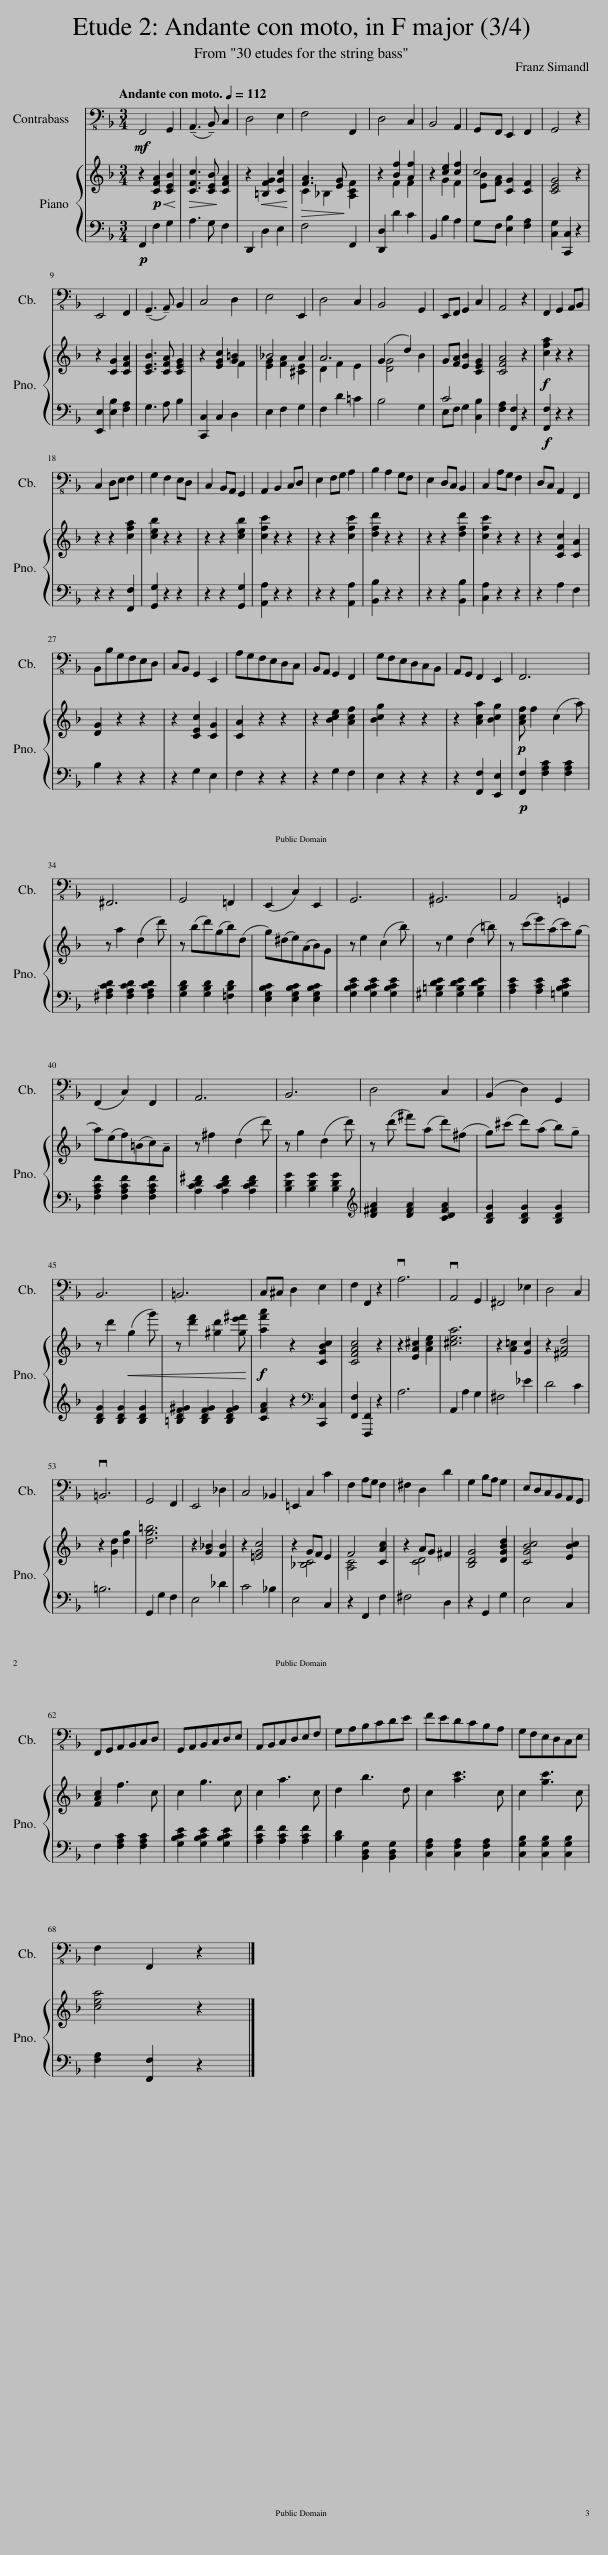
X:1
%%score 1 { ( 2 4 ) | ( 3 5 ) }
L:1/8
Q:1/4=112
M:3/4
I:linebreak $
K:F
V:1 bass-8
V:2 treble
V:4 treble
V:3 bass
V:5 bass
V:1
!mf! F,,4 G,,2 | (!tenuto!A,,3 !tenuto!B,,) C,2 | D,4 E,2 | F,4 F,,2 | D,4 C,2 | %5
 B,,4 A,,2 | G,,F,, E,,2 F,,2 | G,,4 z2 |$ E,,4 F,,2 | (!tenuto!G,,3 !tenuto!A,,) B,,2 | %10
 C,4 D,2 | E,4 E,,2 | D,4 C,2 | B,,4 G,,2 | E,,F,, G,,2 C,2 | %15
 A,,4 z2 | F,,2 G,,2 A,,B,, |$ C,2 D,E, F,2 | G,2 F,2 E,D, | C,2 B,,A,, G,,2 | %20
 A,,2 B,,2 C,D, | E,2 F,G, A,2 | B,2 A,2 G,F, | E,2 D,C, B,,2 | C,2 A,G, F,2 | %25
 D,C, A,,2 F,,2 |$ B,,B,G,F,E,D, | C,B,, G,,2 E,,2 | A,G,F,E,D,C, | B,,A,, G,,2 F,,2 | %30
 G,F,E,D,C,B,, | A,,G,, F,,2 E,,2 | F,,6 |$ ^F,,6 | G,,4 =F,,2 | %35
 (E,,2 C,2) E,,2 | G,,6 | ^G,,6 | A,,4 =G,,2 |$ (F,,2 C,2) F,,2 | %40
 A,,6 | B,,6 | D,4 C,2 | (B,,2 D,2) G,,2 |$ B,,6 | %45
 =B,,6 | C,^C, D,2 E,2 | F,2 F,,2 z2 | vA,6 | vA,,4 G,,2 | %50
 ^F,,4 _E,2 | D,4 C,2 |$ v=B,,6 | G,,4 F,,2 | E,,4 _D,2 | %55
 C,4 _B,,2 | =E,,2 C,2 C2 | F,2 A,G, F,2 | ^F,2 D,2 D2 | G,2 B,A, G,2 | %60
 E,D,C,B,,A,,G,, |$ F,,G,,A,,B,,C,D, | G,,A,,B,,C,D,E, | A,,B,,C,D,E,F, | G,A,B,CDE | %65
 FEDCB,A, | G,F,E,D,C,E, |$ F,2 F,,2 z2 |] %68
V:2
 z2!p!!<(! [CFA]2 [CEB]2!<)! |!>(! [CFc]3 [CEB]!>)! [CFA]2 | z2!<(! [=B,FG]2 [CGc]2!<)! |!>(! C2 _B,2!>)! [A,CF]2 | z2 F2 F2 | %5
 z2 G2 F2 | [EB][FA] [CG]2 [CF]2 | [CEG]4 z2 |$ z2 [CG]2 [CFA]2 | [CEB]3 [CFA] [CEG]2 | %10
 z2 [EGc]2 F2 | [EG]2 [FA]2 [^CE]2 | D2 F2 E2 | (G2 d2) B2 | G[FA] [EB]2 [CEG]2 | %15
 [CFA]4 z2 |!f! [cfa]2 z2 z2 |$ z2 z2 [cfa]2 | [ceb]2 z2 z2 | z2 z2 [ceb]2 | %20
 [cfc']2 z2 z2 | z2 z2 [cfc']2 | [dfd']2 z2 z2 | z2 z2 [dfd']2 | [cfc']2 z2 z2 | %25
 z2 [CFc]2 [CA]2 |$ [DG]2 z2 z2 | z2 [CEc]2 [CG]2 | [CA]2 z2 z2 | z2 [Bce]2 [Acf]2 | %30
 [Bcg]2 z2 z2 | z2 [Aca]2 [Bcg]2 |!p! [Acf] f2 (c2 a) |$ z a2 (d2 d') | z (bd')(gb)(d | %35
 g)(^de)(AB)G | z e2 (c2 b) | z e2 (d2 =b) | z (c'e')(ac')(g |$ a)(ef)(=Bc)!tenuto!A | %40
 z ^f2 (d2 d') | z g2 (d2 d') | z (d' ^f')(a d')(^f | g)(^c' d')(a b)!tenuto!g |$ z d'2!<(! (g2 g') | %45
 z [d'f']2 [^gd']2 [ge'^f']!<)! |!f! [af'a']2 z2 [CGBc]2 | [CFAc]4 z2 | z2 [EA^c]2 [Ace]2 | [^cea]6 | %50
 z2 [A=c]2 [Gc]2 | z2 [^FAd]4 |$ z2 [Gd]2 [dg]2 | [dg=b]6 | z2 [G_B]2 [FB]2 | %55
 z2 [=EGc]4 | z2 [_B,C]4 | [A,C]4 C2 | z2 [CD]4 | [B,DG]4 [DGBd]2 | %60
 [CGBc]4 [EBc]2 |$ [FAc]2 f3 c | c2 g3 c | c2 a3 c | d2 b3 d | %65
 c2 [ac']3 c | c2 [gc']3 c |$ [cea]4 z2 |] %68
V:3
!p! F,,2 F,2 G,2 | A,3 G, F,2 | D,,2 D,2 E,2 | F,4 F,,2 | [D,,D,]2 D2 C2 | %5
 B,,2 B,2 A,2 | G,F, [E,B,]2 [F,A,]2 | [C,G,]2 [C,,C,]2 z2 |$ [E,,E,]2 [E,B,]2 [F,A,]2 | G,3 A, B,2 | %10
 [C,,C,]2 C,2 D,2 | E,2 F,2 G,2 | F,2 D2 =C2 | B,4 G,2 | E,F, G,2 [C,B,]2 | %15
 [F,A,]2 [F,,F,]2 z2 |!f! [F,,F,]2 z2 z2 |$ z2 z2 [F,,F,]2 | [G,,G,]2 z2 z2 | z2 z2 [G,,G,]2 | %20
 [A,,A,]2 z2 z2 | z2 z2 [A,,A,]2 | [B,,B,]2 z2 z2 | z2 z2 [B,,B,]2 | [C,A,]2 z2 z2 | %25
 z2 A,2 F,2 |$ B,2 z2 z2 | z2 G,2 E,2 | F,2 z2 z2 | z2 G,2 F,2 | %30
 E,2 z2 z2 | z2 [F,,F,]2 [E,,E,]2 |!p! [F,,F,]2 [F,A,C]2 [F,A,C]2 |$ [^F,A,CD]2 [F,A,CD]2 [F,A,CD]2 | [G,B,D]2 [G,B,D]2 [=F,B,D]2 | %35
 [E,G,B,C]2 [E,G,B,C]2 [E,G,B,C]2 | [G,B,CE]2 [G,B,CE]2 [G,B,CE]2 | [^G,=B,DE]2 [G,B,DE]2 [G,B,DE]2 | [A,CE]2 [A,CE]2 [=G,B,CE]2 |$ [F,A,CF]2 [F,A,CF]2 [F,A,CF]2 | %40
 [A,CD^F]2 [A,CDF]2 [A,CDF]2 | [B,DG]2 [B,DG]2 [B,DG]2 |[K:treble] [D^FA]2 [DFA]2 [CDFA]2 | [B,DG]2 [B,DG]2 [B,DG]2 |$ [B,DG]2 [B,DG]2 [B,DG]2 | %45
 [=B,DF^G]2 [B,DFG]2 [B,DFG]2 | [CFA]2 z2[K:bass] [C,,C,]2 | [F,,F,]2 [F,,,F,,]2 z2 | A,6 | A,,2 A,2 G,2 | %50
 ^F,4 _E2 | D4 C2 |$ =B,6 | G,,2 G,2 F,2 | E,4 _D2 | %55
 C4 _B,2 | E,4 C,2 | z2 F,,2 F,2 | ^F,4 D,2 | z2 G,,2 G,2 | %60
 E,4 C,2 |$ F,2 [F,A,C]2 [F,A,C]2 | [G,B,CE]2 [G,B,CE]2 [G,B,CE]2 | [A,CF]2 [A,CF]2 [A,CF]2 | [B,D]2 [B,,D,G,]2 [B,,D,G,]2 | %65
 [C,F,A,]2 [C,F,A,]2 [C,F,A,]2 | [C,G,B,]2 [C,G,B,]2 [C,G,B,]2 |$ [F,A,]2 [F,,F,]2 z2 |] %68
V:4
 x6 | x6 | x6 | [FA]3 [EG] x2 | x2 [Bf]2 [Af]2 | %5
 x2 [ce]2 [cf]2 | c4 x2 | x6 |$ x6 | x6 | %10
 x4 [G=B]2 | _B4 A2 | A6 | [DG]4 x2 | x6 | %15
 x6 | x6 |$ x6 | x6 | x6 | %20
 x6 | x6 | x6 | x6 | x6 | %25
 x6 |$ x6 | x6 | x6 | x6 | %30
 x6 | x6 | x6 |$ x6 | x6 | %35
 x6 | x6 | x6 | x6 |$ x6 | %40
 x6 | x6 | x6 | x6 |$ x6 | %45
 x6 | x6 | x6 | x6 | x6 | %50
 x6 | x6 |$ x6 | x6 | x6 | %55
 x6 | x2 GF E2 | F4 [Ac]2 | x2 AG ^F2 | x6 | %60
 x6 |$ x6 | x6 | x6 | x6 | %65
 x6 | x6 |$ x6 |] %68
V:5
 x6 | x6 | x6 | x6 | x6 | %5
 x6 | x6 | x6 |$ x6 | x6 | %10
 x6 | x6 | x6 | x6 | C4 x2 | %15
 x6 | x6 |$ x6 | x6 | x6 | %20
 x6 | x6 | x6 | x6 | x6 | %25
 x6 |$ x6 | x6 | x6 | x6 | %30
 x6 | x6 | x6 |$ x6 | x6 | %35
 x6 | x6 | x6 | x6 |$ x6 | %40
 x6 | x6 |[K:treble] x6 | x6 |$ x6 | %45
 x6 | x4[K:bass] x2 | x6 | x6 | x6 | %50
 x6 | x6 |$ x6 | x6 | x6 | %55
 x6 | x6 | x6 | x6 | x6 | %60
 x6 |$ x6 | x6 | x6 | x6 | %65
 x6 | x6 |$ x6 |] %68
